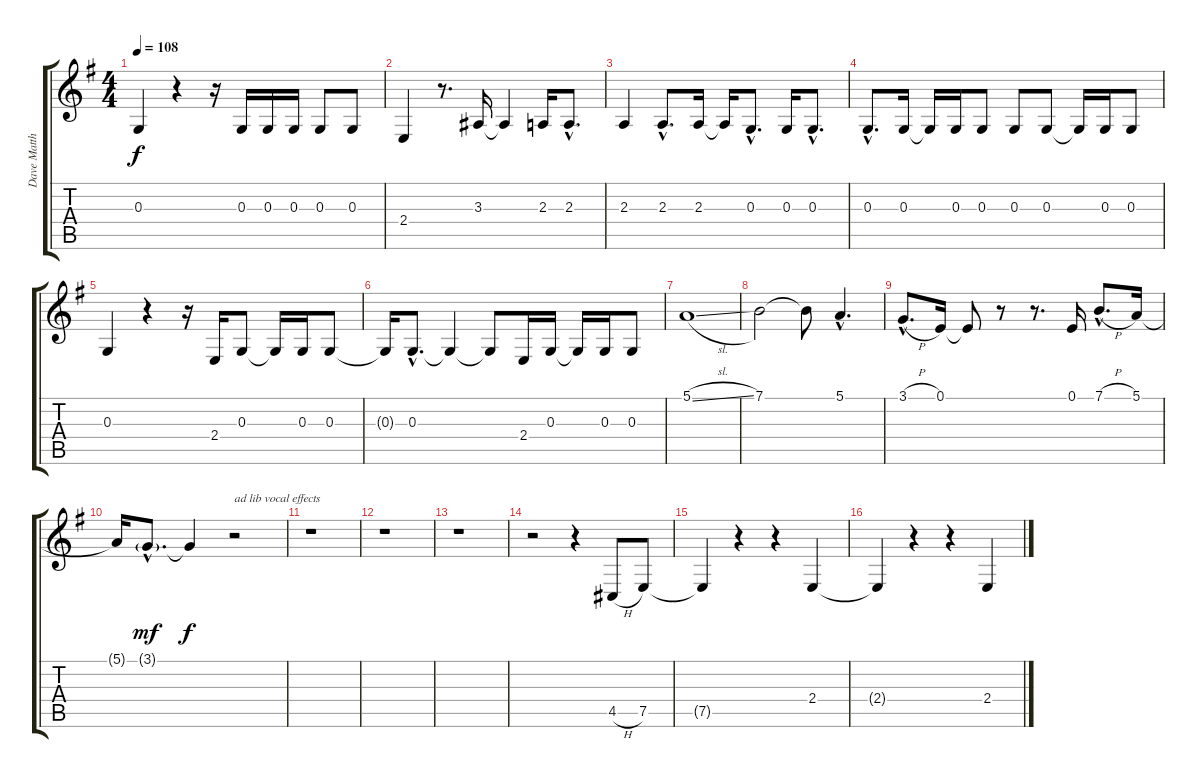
\track ("Dave Matthews - Vocals" "Dave Matth") {instrument violin}
\staff {score tabs}
\tuning (E4 B3 G3 D3 A2 E2) {hide}
\ts (4 4)
\tempo 108
\clef g2
\ks g
0.3.4{dy f} r.4 r.16 0.3.16 0.3.16 0.3.16 0.3.8 0.3.8 |
2.4.4 r.8{d} 3.3.16 3.3{t}.4 2.3.16 2.3{hac}.8{d} |
2.3.4 2.3{hac}.8{d} 2.3.16 2.3{t}.16 0.3{hac}.8{d} 0.3.16 0.3{hac}.8{d} |
0.3{hac}.8{d} 0.3.16 0.3{t}.16 0.3.16 0.3.8 0.3.8 0.3.8 0.3{t}.16 0.3.16 0.3.8 |
0.3.4 r.4 r.16 2.4.16 0.3.8 0.3{t}.16 0.3.16 0.3.8 |
0.3{t}.16 0.3{hac}.8{d} 0.3{t}.4 0.3{t}.8 2.4.16 0.3.16 0.3{t}.16 0.3.16 0.3.8 |
5.1{sl}.1{volume 10} |
7.1.2 7.1{t}.8 5.1{hac}.4{d} |
3.1{h hac}.8{d} 0.1.16 0.1{t}.8 r.8 r.8{d} 0.1.16 7.1{h hac}.8{d} 5.1.16 |
5.1{t}.16 3.1{g hac}.8{d dy mf} 3.1{t}.4{dy f} r.2{txt "ad lib vocal effects"} |
r.1 |
r.1 |
r.1 |
r.2 r.4 4.5{h}.8 7.5.8 |
7.5{t}.4 r.4 r.4 2.4.4 |
2.4{t}.4 r.4 r.4 2.4.4
